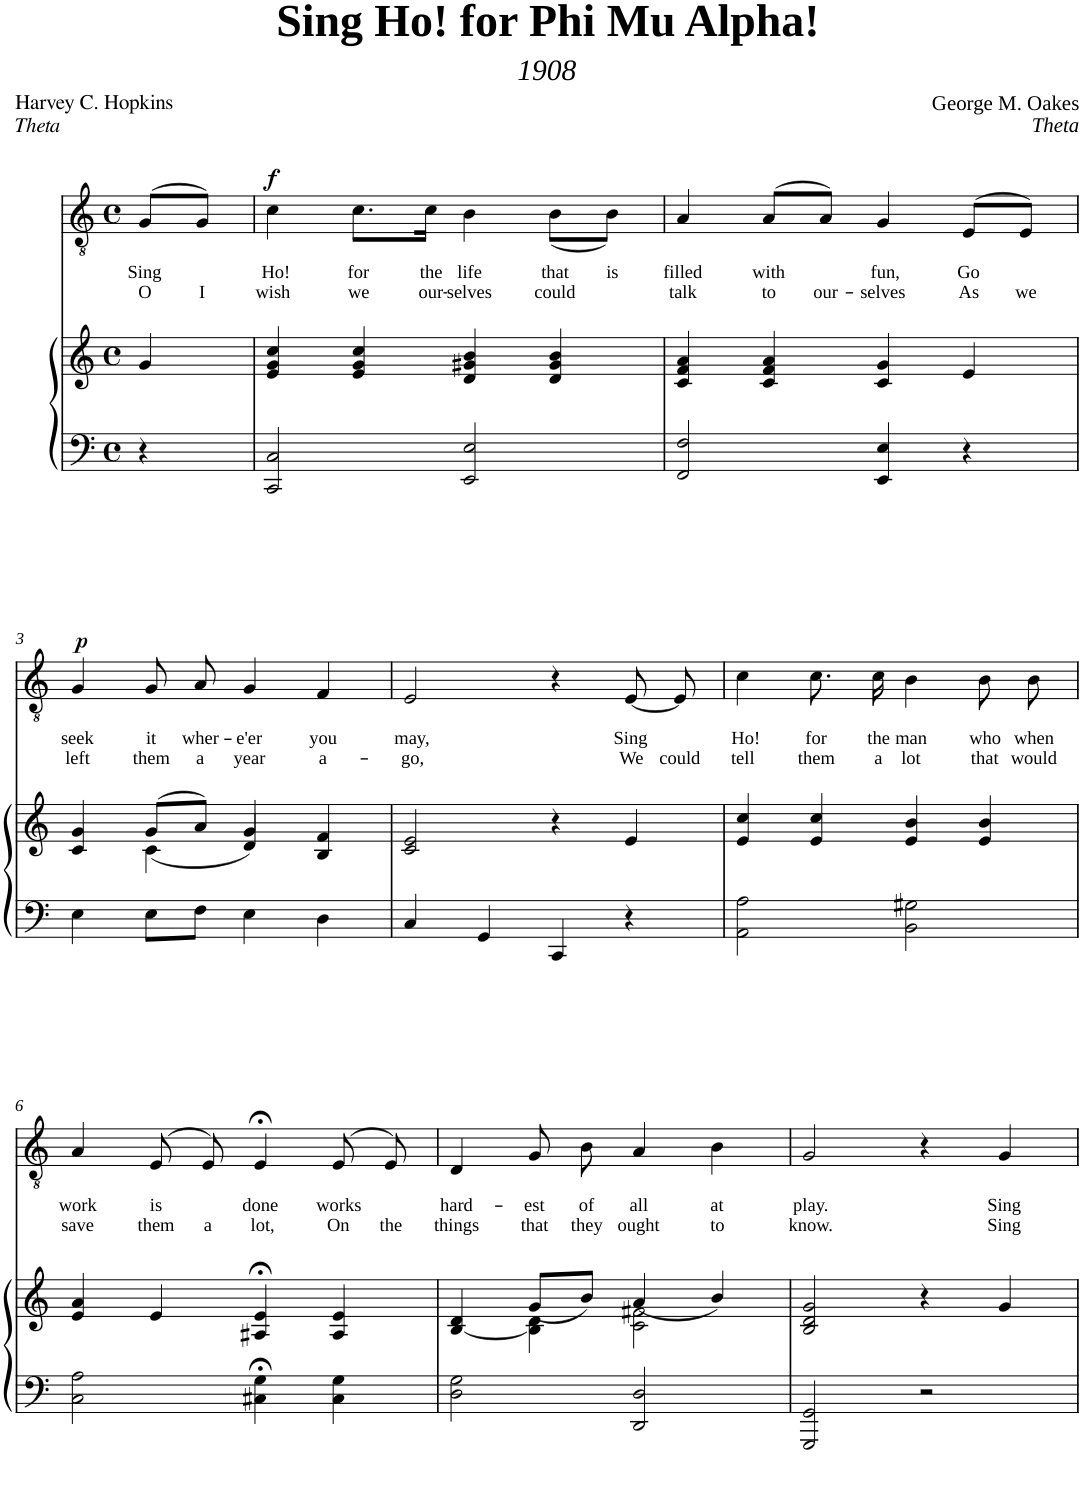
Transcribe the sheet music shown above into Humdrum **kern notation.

**kern	**kern	**kern	**text	**text	**dynam
*part2	*part2	*part1	*part1	*part1	*part1
*staff3	*staff2	*staff1	*staff1	*staff1	*staff1
*I"Piano	*	*I"Tenor	*	*	*
*I'Pno	*	*	*	*	*
*clefF4	*clefG2	*clefGv2	*	*	*
*k[]	*k[]	*k[]	*	*	*
*M4/4	*M4/4	*M4/4	*	*	*
*met(c)	*met(c)	*met(c)	*	*	*
=	=	=	=	=	=
!	!	!	!LO:LY:b	!LO:LY:b	!
4r	4g/	(>8G/L	Sing	O	.
!	!	!	!	!LO:LY:b	!
.	.	8G/J)	.	I	.
=1	=1	=1	=1	=1	=1
!	!	!	!LO:LY:b	!LO:LY:b	!LO:DY:a
2CC/ 2C/	4e/ 4g/ 4cc/	4c\	Ho!	wish	f
!	!	!	!LO:LY:b	!LO:LY:b	!
.	4e/ 4g/ 4cc/	8.c\L	for	we	.
!	!	!	!LO:LY:b	!LO:LY:b	!
.	.	16c\Jk	the	our-	.
!	!	!	!LO:LY:b	!LO:LY:b	!
2EE/ 2E/	4d/ 4g#X/ 4b/	4B\	life	-selves	.
!	!	!	!LO:LY:b	!LO:LY:b	!
.	4d/ 4g#/ 4b/	(<8B\L	that	could	.
!	!	!	!LO:LY:b	!	!
.	.	8B\J)	is	.	.
=2	=2	=2	=2	=2	=2
!	!	!	!LO:LY:b	!LO:LY:b	!
2FF/ 2F/	4c/ 4f/ 4a/	4A/	filled	talk	.
!	!	!	!LO:LY:b	!LO:LY:b	!
.	4c/ 4f/ 4a/	(>8A/L	with	to	.
!	!	!	!	!LO:LY:b	!
.	.	8A/J)	.	our-	.
!	!	!	!LO:LY:b	!LO:LY:b	!
4EE/ 4E/	4c/ 4g/	4G/	fun,	-selves	.
!	!	!	!LO:LY:b	!LO:LY:b	!
4r	4e/	(>8E/L	Go	As	.
!	!	!	!	!LO:LY:b	!
.	.	8E/J)	.	we	.
!!LO:LB:g=z
=3	=3	=3	=3	=3	=3
*	*^	*	*	*	*
!	!	!	!	!LO:LY:b	!LO:LY:b	!LO:DY:a
4E\	4c/ 4g/	4ryy	4G/	seek	left	p
!	!	!	!	!LO:LY:b	!LO:LY:b	!
8E\L	(8g/L	(<4c\	8G/	it	them	.
!	!	!	!	!LO:LY:b	!LO:LY:b	!
8F\J	8a/J)	.	8A/	wher-	a	.
!	!	!	!	!LO:LY:b	!LO:LY:b	!
4E\	4g/	4d/)	4G/	-e'er	year	.
!	!	!	!	!LO:LY:b	!LO:LY:b	!
4D\	4f/	4B/	4F/	you	a-	.
=4	=4	=4	=4	=4	=4	=4
!	!	!	!	!LO:LY:b	!LO:LY:b	!
*	*v	*v	*	*	*	*
4C/	2c/ 2e/	2E/	may,	-go,	.
4GG/	.	.	.	.	.
4CC/	4r	4r	.	.	.
!	!	!	!LO:LY:b	!LO:LY:b	!
4r	4e/	[8E/	Sing	We	.
!	!	!	!	!LO:LY:b	!
.	.	8E/]	.	could	.
=5	=5	=5	=5	=5	=5
!	!	!	!LO:LY:b	!LO:LY:b	!
2AA\ 2A\	4e/ 4cc/	4c\	Ho!	tell	.
!	!	!	!LO:LY:b	!LO:LY:b	!
.	4e/ 4cc/	8.c\	for	them	.
!	!	!	!LO:LY:b	!LO:LY:b	!
.	.	16c\	the	a	.
!	!	!	!LO:LY:b	!LO:LY:b	!
2BB\ 2G#X\	4e/ 4b/	4B\	man	lot	.
!	!	!	!LO:LY:b	!LO:LY:b	!
.	4e/ 4b/	8B\	who	that	.
!	!	!	!LO:LY:b	!LO:LY:b	!
.	.	8B\	when	would	.
!!LO:LB:g=z
=6	=6	=6	=6	=6	=6
!	!	!	!LO:LY:b	!LO:LY:b	!
2C\ 2A\	4e/ 4a/	4A/	work	save	.
!	!	!	!LO:LY:b	!LO:LY:b	!
.	4e/	(>8E/	is	them	.
!	!	!	!	!LO:LY:b	!
.	.	8E/)	.	a	.
!	!	!	!LO:LY:b	!LO:LY:b	!
4C#X\;< 4G\;<	4A#X/;< 4e/;<	4E;</	done	lot,	.
!	!	!	!LO:LY:b	!LO:LY:b	!
4C#\ 4G\	4A#/ 4e/	(>8E/	works	On	.
!	!	!	!	!LO:LY:b	!
.	.	8E/)	.	the	.
=7	=7	=7	=7	=7	=7
*	*^	*	*	*	*
!	!	!	!	!LO:LY:b	!LO:LY:b	!
2D\ 2G\	[<4B/ 4d/	4ryy	4D/	hard-	things	.
!	!	!	!	!LO:LY:b	!LO:LY:b	!
.	4B\] 4d\	(8g/L	8G/	-est	that	.
!	!	!	!	!LO:LY:b	!LO:LY:b	!
.	.	8b/J)	8B\	of	they	.
!	!	!	!	!LO:LY:b	!LO:LY:b	!
2DD/ 2D/	2c\ 2f#X\	(4a/	4A/	all	ought	.
!	!	!	!	!LO:LY:b	!LO:LY:b	!
.	.	4b/)	4B\	at	to	.
=8	=8	=8	=8	=8	=8	=8
!	!	!	!	!LO:LY:b	!LO:LY:b	!
*	*v	*v	*	*	*	*
2GGG/ 2GG/	2B/ 2d/ 2g/	2G/	play.	know.	.
2r	4r	4r	.	.	.
!	!	!	!LO:LY:b	!LO:LY:b	!
.	4g/	4G/	Sing	Sing	.
=	=	=	=	=	=
*-	*-	*-	*-	*-	*-
